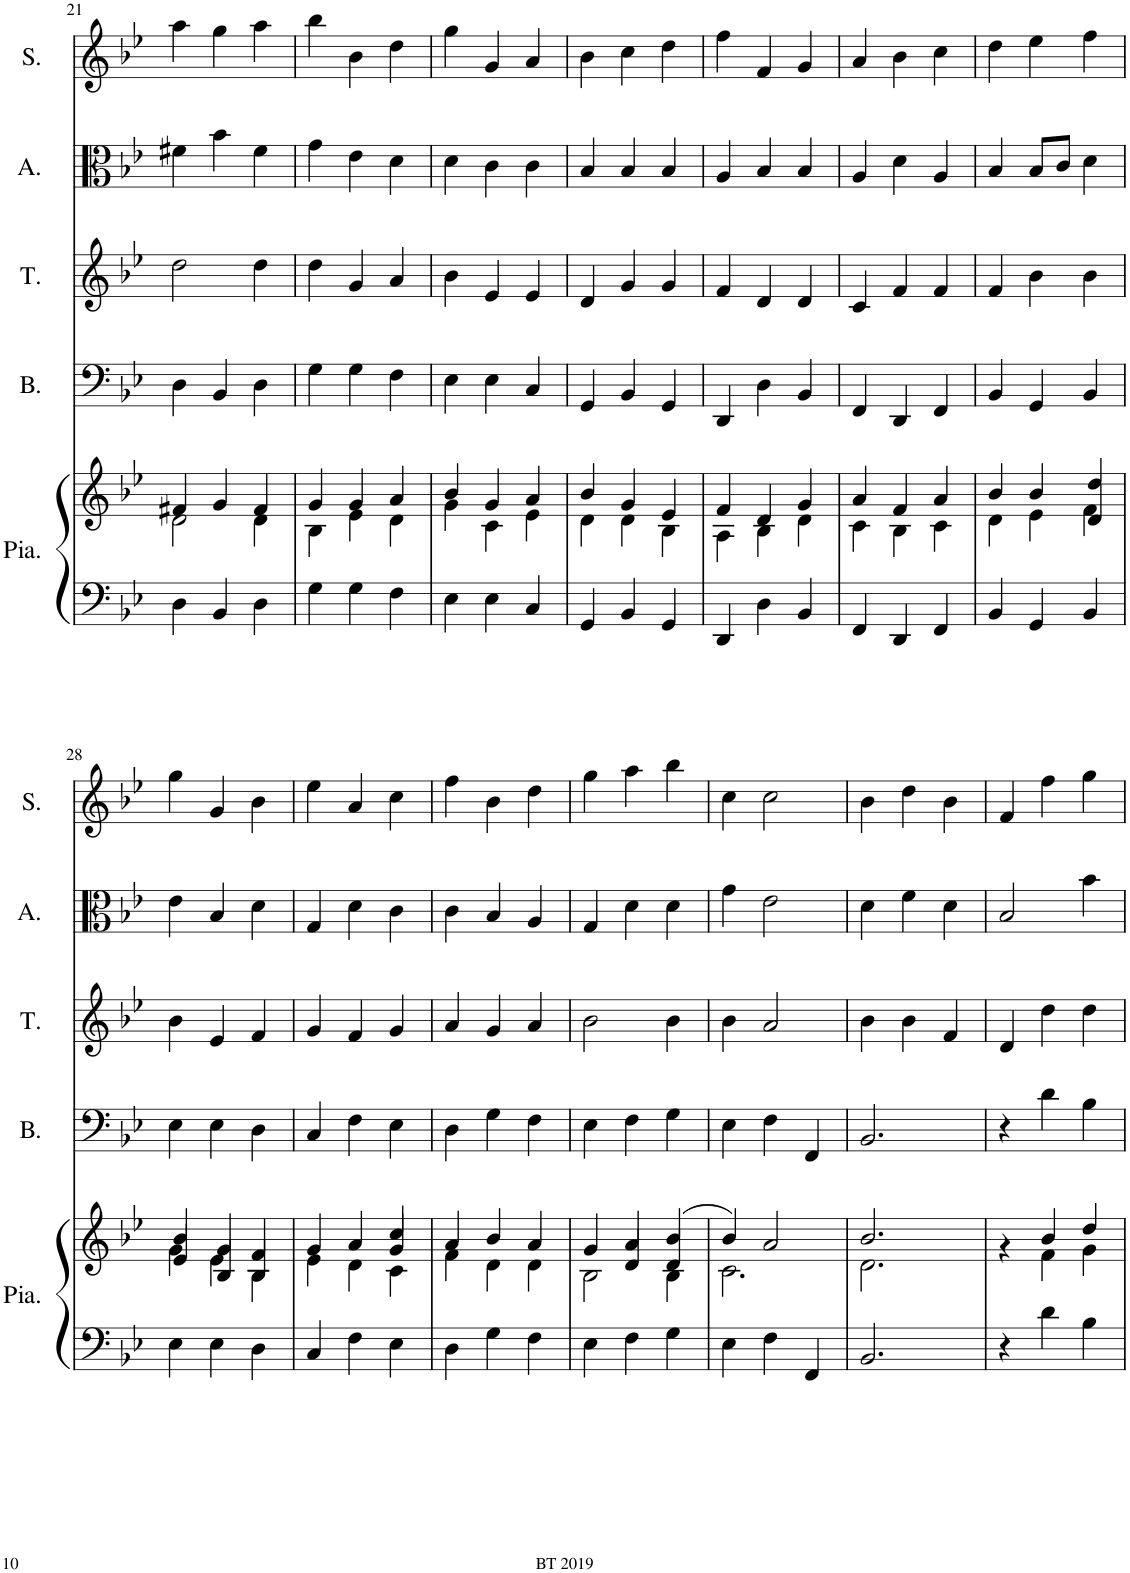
**kern	**kern	**kern	**kern	**kern	**kern
*part5	*part5	*part4	*part3	*part2	*part1
*staff6	*staff5	*staff4	*staff3	*staff2	*staff1
*I"Piano	*	*I"Basse	*I"Ténor	*I"Alto	*I"Soprano
*I'Pia.	*	*I'B.	*I'T.	*I'A.	*I'S.
!!LO:PB:g=z
*clefF4	*clefG2	*clefF4	*clefG2	*clefC3	*clefG2
*k[b-e-]	*k[b-e-]	*k[b-e-]	*k[b-e-]	*k[b-e-]	*k[b-e-]
*M3/4	*M3/4	*M3/4	*M3/4	*M3/4	*M3/4
=21	=21	=21	=21	=21	=21
*	*^	*	*	*	*
4D\	4f#X/	2d\	4D\	2dd\	4f#X\	4aa\
4BB-/	4g/	.	4BB-/	.	4b-\	4gg\
4D\	4f#/	4d\	4D\	4dd\	4f#\	4aa\
=22	=22	=22	=22	=22	=22	=22
4G\	4g/	4B-\	4G\	4dd\	4g\	4bb-\
4G\	4g/	4e-\	4G\	4g/	4e-\	4b-\
4F\	4a/	4d\	4F\	4a/	4d\	4dd\
=23	=23	=23	=23	=23	=23	=23
4E-\	4b-/	4g\	4E-\	4b-\	4d\	4gg\
4E-\	4g/	4c\	4E-\	4e-/	4c\	4g/
4C/	4a/	4e-\	4C/	4e-/	4c\	4a/
=24	=24	=24	=24	=24	=24	=24
4GG/	4b-/	4d\	4GG/	4d/	4B-/	4b-\
4BB-/	4g/	4d\	4BB-/	4g/	4B-/	4cc\
4GG/	4e-/	4B-\	4GG/	4g/	4B-/	4dd\
=25	=25	=25	=25	=25	=25	=25
4DD/	4f/	4A\	4DD/	4f/	4A/	4ff\
4D\	4d/	4B-\	4D\	4d/	4B-/	4f/
4BB-/	4g/	4d\	4BB-/	4d/	4B-/	4g/
=26	=26	=26	=26	=26	=26	=26
4FF/	4a/	4c\	4FF/	4c/	4A/	4a/
4DD/	4f/	4B-\	4DD/	4f/	4d\	4b-\
4FF/	4a/	4c\	4FF/	4f/	4A/	4cc\
=27	=27	=27	=27	=27	=27	=27
*	*	*^	*	*	*	*
4BB-/	4b-/	4d\	2ryy	4BB-/	4f/	4B-/	4dd\
4GG/	4b-/	4e-\	.	4GG/	4b-\	8B-/L	4ee-\
.	.	.	.	.	.	8c/J	.
4BB-/	4dd/	4f\	4d/	4BB-/	4b-\	4d\	4ff\
!!LO:LB:g=z
=28	=28	=28	=28	=28	=28	=28	=28
4E-\	4b-/	4g\	4e-/	4E-\	4b-\	4e-\	4gg\
4E-\	4g/	4e-\	4B-/	4E-\	4e-/	4B-/	4g/
4D\	4f/	4B-\	4B-/	4D\	4f/	4d\	4b-\
=29	=29	=29	=29	=29	=29	=29	=29
4C/	4g/	4e-\	2ryy	4C/	4g/	4G/	4ee-\
4F\	4a/	4d\	.	4F\	4f/	4d\	4a/
4E-\	4cc/	4c\	4g/	4E-\	4g/	4c\	4cc\
*	*	*v	*v	*	*	*	*
=30	=30	=30	=30	=30	=30	=30
4D\	4a/	4f\	4D\	4a/	4c\	4ff\
4G\	4b-/	4d\	4G\	4g/	4B-/	4b-\
4F\	4a/	4d\	4F\	4a/	4A/	4dd\
=31	=31	=31	=31	=31	=31	=31
*	*	*^	*	*	*	*
4E-\	4g/	2B-\	4ryy	4E-\	2b-\	4G/	4gg\
4F\	4a/	.	4d/	4F\	.	4d\	4aa\
4G\	(4b-/	4B-\	4d/	4G\	4b-\	4d\	4bb-\
*	*	*v	*v	*	*	*	*
=32	=32	=32	=32	=32	=32	=32
4E-\	4b-/)	2.c\	4E-\	4b-\	4g\	4cc\
4F\	2a/	.	4F\	2a/	2e-\	2cc\
4FF/	.	.	4FF/	.	.	.
=33	=33	=33	=33	=33	=33	=33
2.BB-/	2.b-/	2.d\	2.BB-/	4b-\	4d\	4b-\
.	.	.	.	4b-\	4f\	4dd\
.	.	.	.	4f/	4d\	4b-\
=34	=34	=34	=34	=34	=34	=34
4r	4ryy	4r	4r	4d/	2B-/	4f/
4d\	4b-/	4f\	4d\	4dd\	.	4ff\
4B-\	4dd/	4g\	4B-\	4dd\	4b-\	4gg\
*	*v	*v	*	*	*	*
=	=	=	=	=	=
*-	*-	*-	*-	*-	*-
